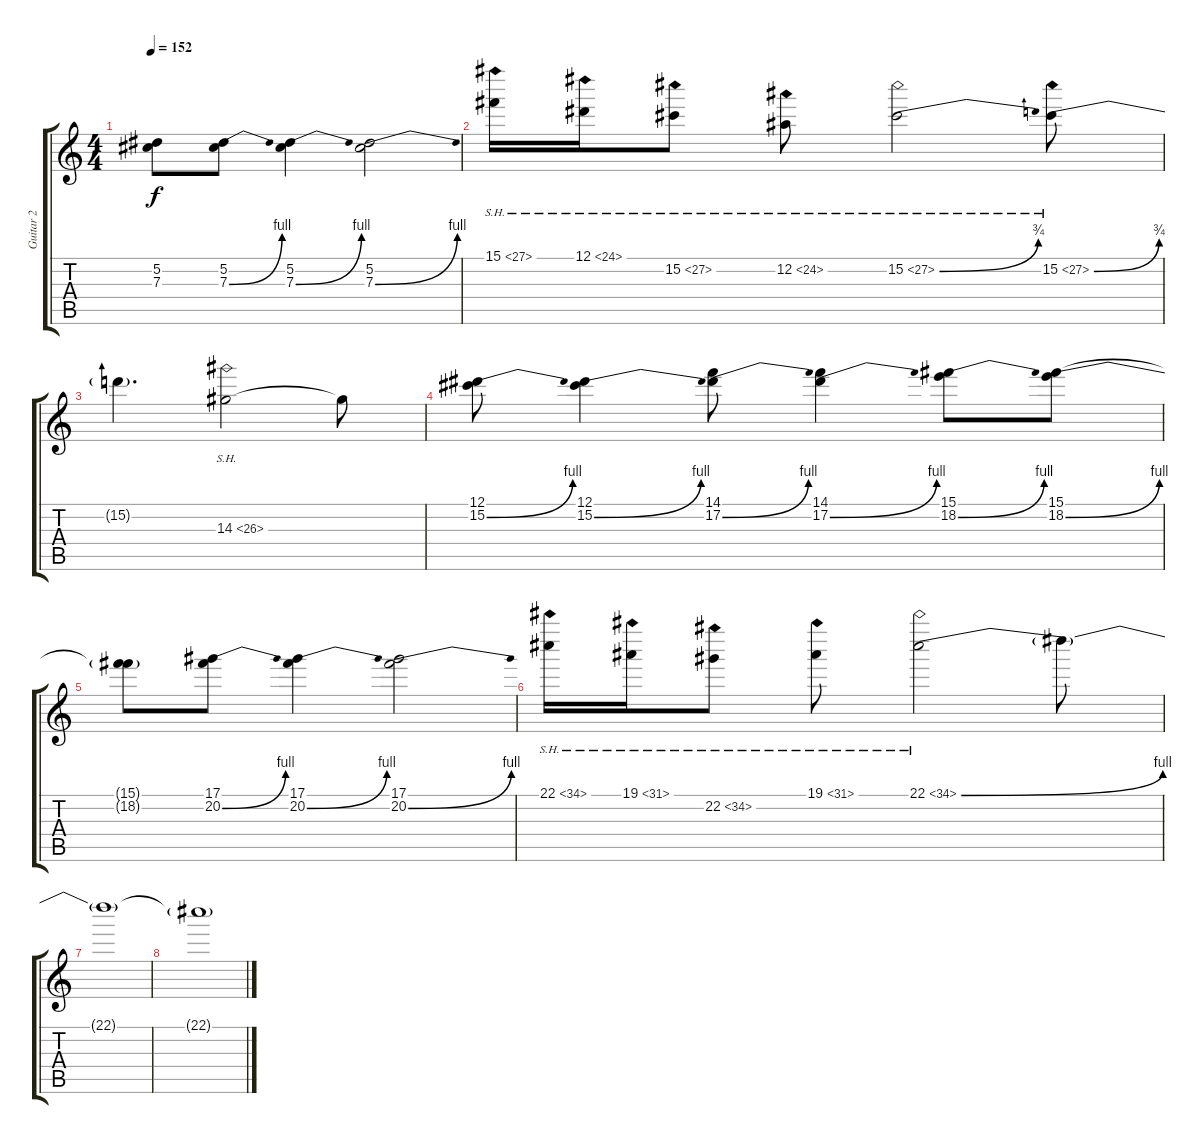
\track ("Guitar 2" "Guitar 2") {instrument distortionguitar}
\staff {score tabs}
\tuning (Eb4 Bb3 Gb3 Db3 Ab2 Eb2) {hide}
\ts (4 4)
\tempo 152
\clef g2
\ks c
(5.2{t} 7.3{t}).8{dy f} (5.2 7.3{be (bend 0 0 60 4)}).8 (5.2 7.3{be (bend 0 0 60 4)}).4 (5.2 7.3{be (bend 0 0 60 4)}).2 |
15.1{sh 12}.16 12.1{sh 12}.16 15.2{sh 12}.8 12.2{sh 12}.8 15.2{be (bend 0 0 60 3) sh 12}.2 15.2{be (bend 0 0 60 3) sh 12}.8 |
15.2{t}.4{d} 14.3{sh 12}.2 14.3{t}.8 |
(12.1 15.2{be (bend 0 0 60 4)}).8 (12.1 15.2{be (bend 0 0 60 4)}).4 (14.1 17.2{be (bend 0 0 60 4)}).8 (14.1 17.2{be (bend 0 0 60 4)}).4 (15.1 18.2{be (bend 0 0 60 4)}).8 (15.1 18.2{be (bend 0 0 60 4)}).8 |
(15.1{t} 18.2{t}).8 (17.1 20.2{be (bend 0 0 60 4)}).8 (17.1 20.2{be (bend 0 0 60 4)}).4 (17.1 20.2{be (bend 0 0 60 4)}).2 |
22.1{sh 12}.16 19.1{sh 12}.16 22.2{sh 12}.8 19.1{sh 12}.8 22.1{be (bend 0 0 60 4) sh 12}.2 22.1{t}.8 |
22.1{t}.1 |
22.1{t}.1
